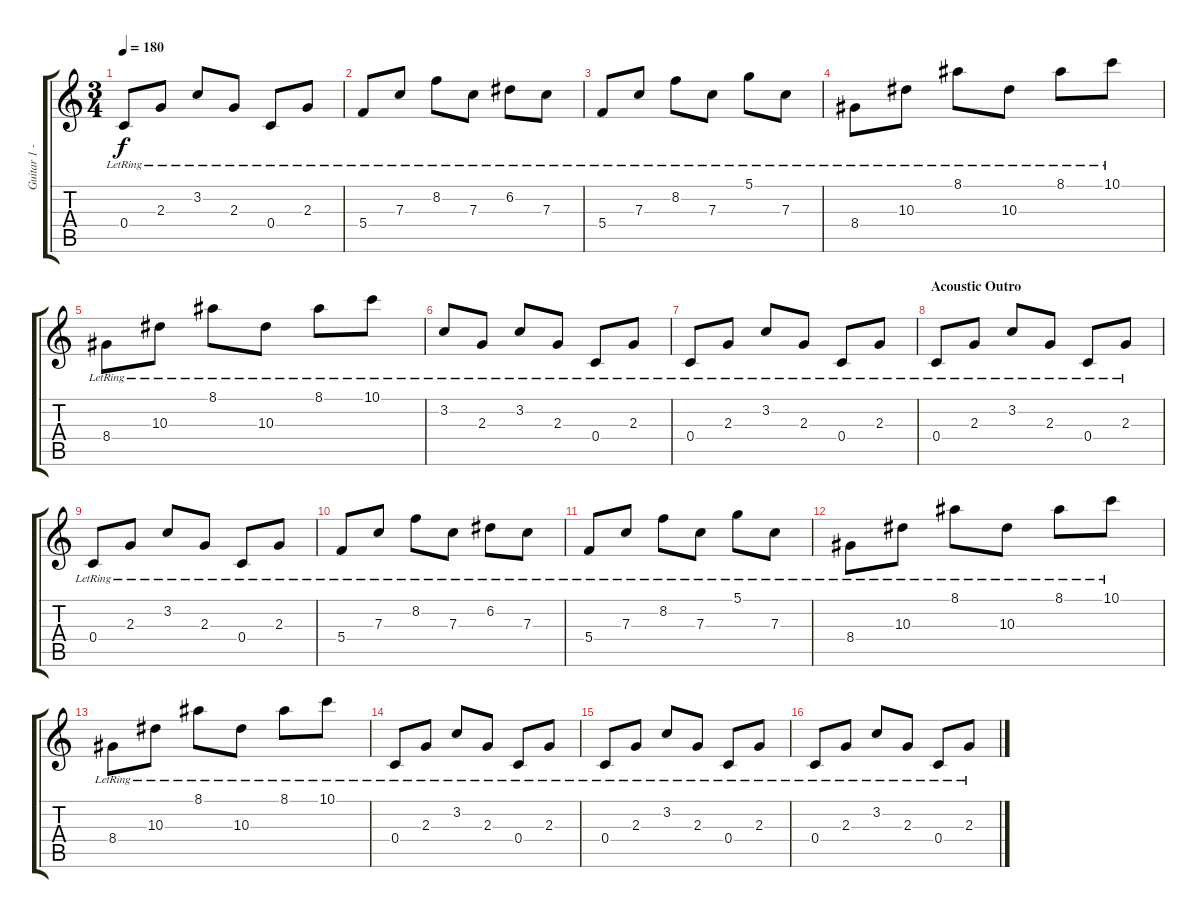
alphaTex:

\track ("Guitar 1 - Mario" "Guitar 1 -") {instrument distortionguitar}
\staff {score tabs}
\tuning (D4 A3 F3 C3 G2 C2) {hide}
\ts (3 4)
\tempo 180
\clef g2
\ks c
0.4{lr}.8{dy f} 2.3{lr}.8 3.2{lr}.8 2.3{lr}.8 0.4{lr}.8 2.3{lr}.8 |
5.4{lr}.8 7.3{lr}.8 8.2{lr}.8 7.3{lr}.8 6.2{lr}.8 7.3{lr}.8 |
5.4{lr}.8 7.3{lr}.8 8.2{lr}.8 7.3{lr}.8 5.1{lr}.8 7.3{lr}.8 |
8.4{lr}.8 10.3{lr}.8 8.1{lr}.8 10.3{lr}.8 8.1{lr}.8 10.1{lr}.8 |
8.4{lr}.8 10.3{lr}.8 8.1{lr}.8 10.3{lr}.8 8.1{lr}.8 10.1{lr}.8 |
3.2{lr}.8{volume 16 instrument acousticguitarsteel} 2.3{lr}.8 3.2{lr}.8 2.3{lr}.8 0.4{lr}.8 2.3{lr}.8 |
0.4{lr}.8 2.3{lr}.8 3.2{lr}.8 2.3{lr}.8 0.4{lr}.8 2.3{lr}.8 |
\section ("" "Acoustic Outro")
0.4{lr}.8{volume 16 instrument acousticguitarsteel} 2.3{lr}.8 3.2{lr}.8 2.3{lr}.8 0.4{lr}.8 2.3{lr}.8 |
0.4{lr}.8 2.3{lr}.8 3.2{lr}.8 2.3{lr}.8 0.4{lr}.8 2.3{lr}.8 |
5.4{lr}.8 7.3{lr}.8 8.2{lr}.8 7.3{lr}.8 6.2{lr}.8 7.3{lr}.8 |
5.4{lr}.8 7.3{lr}.8 8.2{lr}.8 7.3{lr}.8 5.1{lr}.8 7.3{lr}.8 |
8.4{lr}.8 10.3{lr}.8 8.1{lr}.8 10.3{lr}.8 8.1{lr}.8 10.1{lr}.8 |
8.4{lr}.8 10.3{lr}.8 8.1{lr}.8 10.3{lr}.8 8.1{lr}.8 10.1{lr}.8 |
0.4{lr}.8{instrument acousticguitarsteel} 2.3{lr}.8 3.2{lr}.8 2.3{lr}.8 0.4{lr}.8 2.3{lr}.8 |
0.4{lr}.8{instrument acousticguitarsteel} 2.3{lr}.8 3.2{lr}.8 2.3{lr}.8 0.4{lr}.8 2.3{lr}.8 |
0.4{lr}.8{instrument acousticguitarsteel} 2.3{lr}.8 3.2{lr}.8 2.3{lr}.8 0.4{lr}.8 2.3{lr}.8
